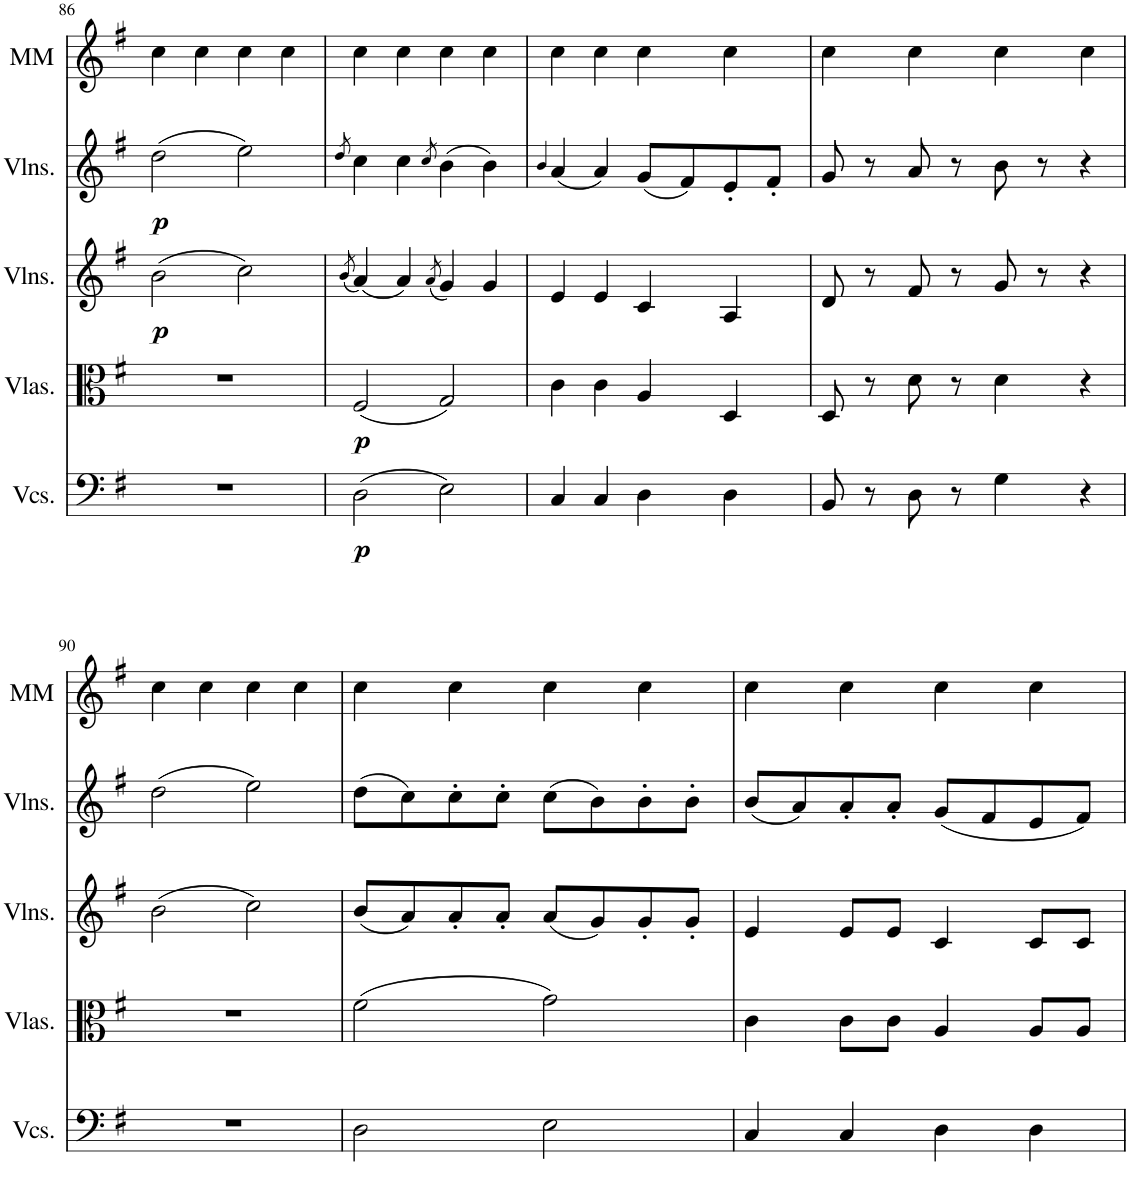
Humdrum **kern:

**kern	**dynam	**kern	**dynam	**kern	**dynam	**kern	**dynam	**kern
*part5	*part5	*part4	*part4	*part3	*part3	*part2	*part2	*part1
*staff5	*staff5	*staff4	*staff4	*staff3	*staff3	*staff2	*staff2	*staff1
*I"Violoncellos	*	*I"Violas	*	*I"Violins	*	*I"Violins	*	*I"MM
*I'Vcs.	*	*I'Vlas.	*	*I'Vlns.	*	*I'Vlns.	*	*I'MM
!!LO:PB:g=z
*clefF4	*	*clefC3	*	*clefG2	*	*clefG2	*	*clefG2
*k[f#]	*	*k[f#]	*	*k[f#]	*	*k[f#]	*	*k[f#]
*M4/4	*	*M4/4	*	*M4/4	*	*M4/4	*	*M4/4
*met(c)	*	*met(c)	*	*met(c)	*	*met(c)	*	*met(c)
=86	=86	=86	=86	=86	=86	=86	=86	=86
!	!	!	!	!	!LO:DY:b	!	!LO:DY:b	!
1r	.	1r	.	(2b\	p	(2dd\	p	4cc\
.	.	.	.	.	.	.	.	4cc\
.	.	.	.	2cc\)	.	2ee\)	.	4cc\
.	.	.	.	.	.	.	.	4cc\
=87	=87	=87	=87	=87	=87	=87	=87	=87
.	.	.	.	(8qb/	.	8qdd/	.	.
!	!LO:DY:b	!	!LO:DY:b	!	!	!	!	!
(2D\	p	(2F#/	p	(4a/)	.	4cc\	.	4cc\
.	.	.	.	4a/)	.	4cc\	.	4cc\
.	.	.	.	(8qa/	.	8qcc/	.	.
2E\)	.	2G/)	.	4g/)	.	(4b\	.	4cc\
.	.	.	.	4g/	.	4b\)	.	4cc\
=88	=88	=88	=88	=88	=88	=88	=88	=88
.	.	.	.	.	.	4qb/	.	.
4C/	.	4c\	.	4e/	.	(4a/	.	4cc\
4C/	.	4c\	.	4e/	.	4a/)	.	4cc\
4D\	.	4A/	.	4c/	.	(8g/L	.	4cc\
.	.	.	.	.	.	8f#/)	.	.
4D\	.	4D/	.	4A/	.	8e'/	.	4cc\
.	.	.	.	.	.	8f#'/J	.	.
=89	=89	=89	=89	=89	=89	=89	=89	=89
8BB/	.	8D/	.	8d/	.	8g/	.	4cc\
8r	.	8r	.	8r	.	8r	.	.
8D\	.	8d\	.	8f#/	.	8a/	.	4cc\
8r	.	8r	.	8r	.	8r	.	.
4G\	.	4d\	.	8g/	.	8b\	.	4cc\
.	.	.	.	8r	.	8r	.	.
4r	.	4r	.	4r	.	4r	.	4cc\
!!LO:LB:g=z
=90	=90	=90	=90	=90	=90	=90	=90	=90
1r	.	1r	.	(2b\	.	(2dd\	.	4cc\
.	.	.	.	.	.	.	.	4cc\
.	.	.	.	2cc\)	.	2ee\)	.	4cc\
.	.	.	.	.	.	.	.	4cc\
=91	=91	=91	=91	=91	=91	=91	=91	=91
2D\	.	(2f#\	.	(8b/L	.	(8dd\L	.	4cc\
.	.	.	.	8a/)	.	8cc\)	.	.
.	.	.	.	8a'/	.	8cc'\	.	4cc\
.	.	.	.	8a'/J	.	8cc'\J	.	.
2E\	.	2g\)	.	(8a/L	.	(8cc\L	.	4cc\
.	.	.	.	8g/)	.	8b\)	.	.
.	.	.	.	8g'/	.	8b'\	.	4cc\
.	.	.	.	8g'/J	.	8b'\J	.	.
=92	=92	=92	=92	=92	=92	=92	=92	=92
4C/	.	4c\	.	4e/	.	(8b/L	.	4cc\
.	.	.	.	.	.	8a/)	.	.
4C/	.	8c\L	.	8e/L	.	8a'/	.	4cc\
.	.	8c\J	.	8e/J	.	8a'/J	.	.
4D\	.	4A/	.	4c/	.	(8g/L	.	4cc\
.	.	.	.	.	.	8f#/	.	.
4D\	.	8A/L	.	8c/L	.	8e/	.	4cc\
.	.	8A/J	.	8c/J	.	8f#/J)	.	.
=	=	=	=	=	=	=	=	=
*-	*-	*-	*-	*-	*-	*-	*-	*-
